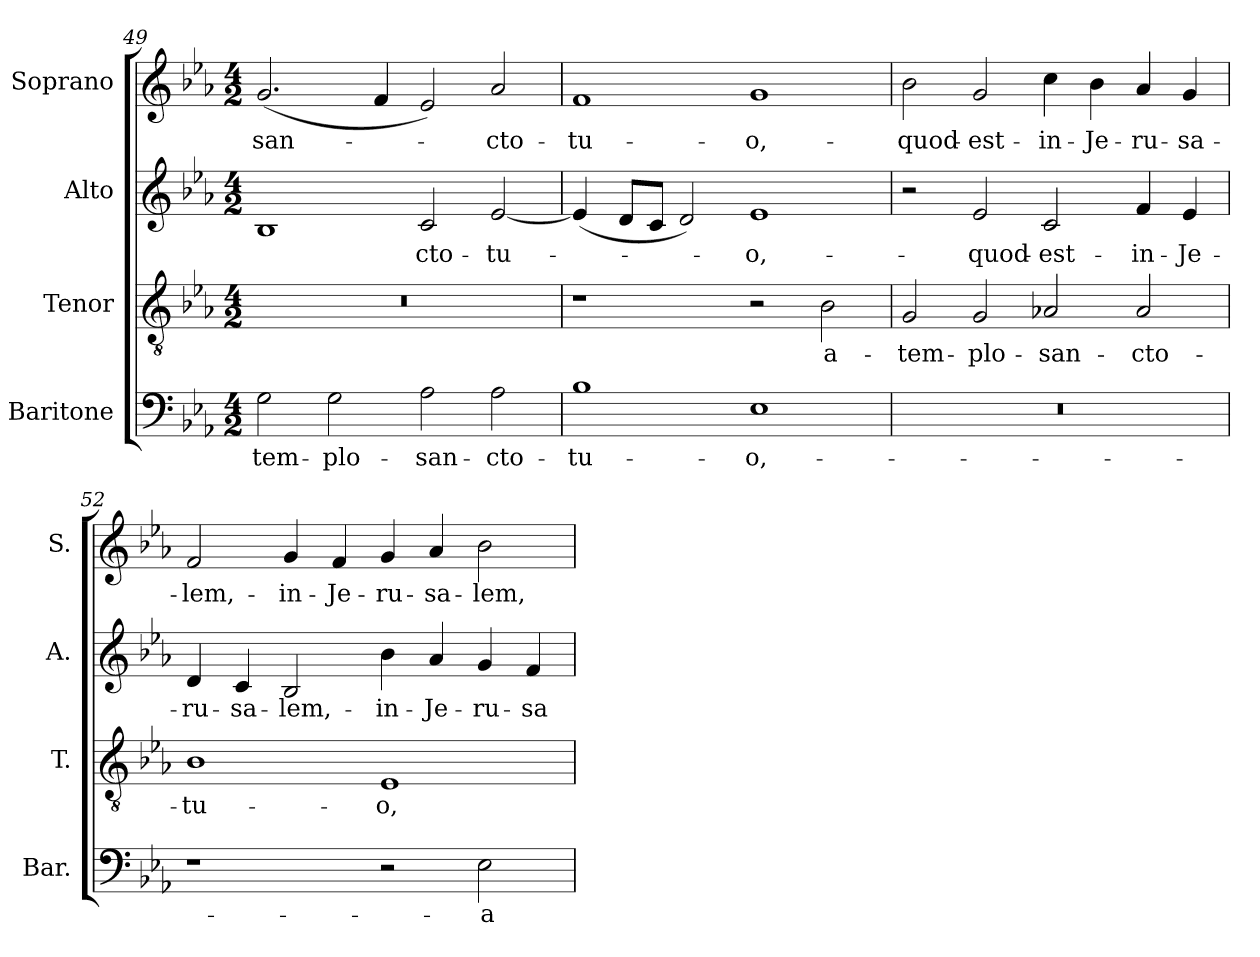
**kern	**text	**kern	**text	**kern	**text	**kern	**text
*part4	*part4	*part3	*part3	*part2	*part2	*part1	*part1
*staff4	*staff4	*staff3	*staff3	*staff2	*staff2	*staff1	*staff1
*I"Baritone	*	*I"Tenor	*	*I"Alto	*	*I"Soprano	*
*I'Bar.	*	*I'T.	*	*I'A.	*	*I'S.	*
*clefF4	*	*clefGv2	*	*clefG2	*	*clefG2	*
*	*	*ITrd7c12	*	*	*	*	*
*k[b-e-a-]	*	*k[b-e-a-]	*	*k[b-e-a-]	*	*k[b-e-a-]	*
*E-:	*	*E-:	*	*E-:	*	*E-:	*
*M4/2	*	*M4/2	*	*M4/2	*	*M4/2	*
=49	=49	=49	=49	=49	=49	=49	=49
!	!LO:LY:b:color=#000000	!LO:N:vis=1	!	!	!	!	!
!	!	!	!	!	!	!	!LO:LY:b:color=#000000
2Gi\	-tem-	0r	.	1B-i	.	(2.gi/	-san-
!	!LO:LY:b:color=#000000	!	!	!	!	!	!
2Gi\	-plo-	.	.	.	.	.	.
.	.	.	.	.	.	4fi/	.
!	!LO:LY:b:color=#000000	!	!	!	!	!	!
!	!	!	!	!	!LO:LY:b:color=#000000	!	!
2A-i\	-san-	.	.	2ci/	-cto-	2e-i/)	.
!	!LO:LY:b:color=#000000	!	!	!	!	!	!
!	!	!	!	!	!LO:LY:b:color=#000000	!	!
!	!	!	!	!	!	!	!LO:LY:b:color=#000000
2A-i\	-cto-	.	.	[2e-i/	-tu-	2a-i/	-cto-
!!LO:LB:g=z
=50	=50	=50	=50	=50	=50	=50	=50
!	!LO:LY:b:color=#000000	!	!	!	!	!	!
!	!	!	!	!	!	!	!LO:LY:b:color=#000000
1B-i	-tu-	1r	.	(4e-i/]	.	1fi	-tu-
.	.	.	.	8di/L	.	.	.
.	.	.	.	8ci/J	.	.	.
.	.	.	.	2di/)	.	.	.
!	!LO:LY:b:color=#000000	!	!	!	!	!	!
!	!	!	!	!	!LO:LY:b:color=#000000	!	!
!	!	!	!	!	!	!	!LO:LY:b:color=#000000
1E-i	-o,-	2r	.	1e-i	-o,-	1gi	-o,-
!	!	!	!LO:LY:b:color=#000000	!	!	!	!
.	.	2BB-i\	-a-	.	.	.	.
=51	=51	=51	=51	=51	=51	=51	=51
!LO:N:vis=1	!	!	!	!	!	!	!
!	!	!	!LO:LY:b:color=#000000	!	!	!	!
!	!	!	!	!	!	!	!LO:LY:b:color=#000000
0r	.	2GGi/	-tem-	2r	.	2b-i\	-quod-
!	!	!	!LO:LY:b:color=#000000	!	!	!	!
!	!	!	!	!	!LO:LY:b:color=#000000	!	!
!	!	!	!	!	!	!	!LO:LY:b:color=#000000
.	.	2GGi/	-plo-	2e-i/	-quod-	2gi/	-est-
!	!	!	!LO:LY:b:color=#000000	!	!	!	!
!	!	!	!	!	!LO:LY:b:color=#000000	!	!
!	!	!	!	!	!	!	!LO:LY:b:color=#000000
.	.	2AA-Xi/	-san-	2ci/	-est-	4cci\	-in-
!	!	!	!	!	!	!	!LO:LY:b:color=#000000
.	.	.	.	.	.	4b-i\	-Je-
!	!	!	!LO:LY:b:color=#000000	!	!	!	!
!	!	!	!	!	!LO:LY:b:color=#000000	!	!
!	!	!	!	!	!	!	!LO:LY:b:color=#000000
.	.	2AA-i/	-cto-	4fi/	-in-	4a-i/	-ru-
!	!	!	!	!	!LO:LY:b:color=#000000	!	!
!	!	!	!	!	!	!	!LO:LY:b:color=#000000
.	.	.	.	4e-i/	-Je-	4gi/	-sa-
=52	=52	=52	=52	=52	=52	=52	=52
!	!	!	!LO:LY:b:color=#000000	!	!	!	!
!	!	!	!	!	!LO:LY:b:color=#000000	!	!
!	!	!	!	!	!	!	!LO:LY:b:color=#000000
1r	.	1BB-i	-tu-	4di/	-ru-	2fi/	-lem,-
!	!	!	!	!	!LO:LY:b:color=#000000	!	!
.	.	.	.	4ci/	-sa-	.	.
!	!	!	!	!	!LO:LY:b:color=#000000	!	!
!	!	!	!	!	!	!	!LO:LY:b:color=#000000
.	.	.	.	2B-i/	-lem,-	4gi/	-in-
!	!	!	!	!	!	!	!LO:LY:b:color=#000000
.	.	.	.	.	.	4fi/	-Je-
!	!	!	!LO:LY:b:color=#000000	!	!	!	!
!	!	!	!	!	!LO:LY:b:color=#000000	!	!
!	!	!	!	!	!	!	!LO:LY:b:color=#000000
2r	.	1EE-i	-o,-	4b-i\	-in-	4gi/	-ru-
!	!	!	!	!	!LO:LY:b:color=#000000	!	!
!	!	!	!	!	!	!	!LO:LY:b:color=#000000
.	.	.	.	4a-i/	-Je-	4a-i/	-sa-
!	!LO:LY:b:color=#000000	!	!	!	!	!	!
!	!	!	!	!	!LO:LY:b:color=#000000	!	!
!	!	!	!	!	!	!	!LO:LY:b:color=#000000
2E-i\	-a-	.	.	4gi/	-ru-	2b-i\	-lem,-
!	!	!	!	!	!LO:LY:b:color=#000000	!	!
.	.	.	.	4fi/	-sa-	.	.
=	=	=	=	=	=	=	=
*-	*-	*-	*-	*-	*-	*-	*-
